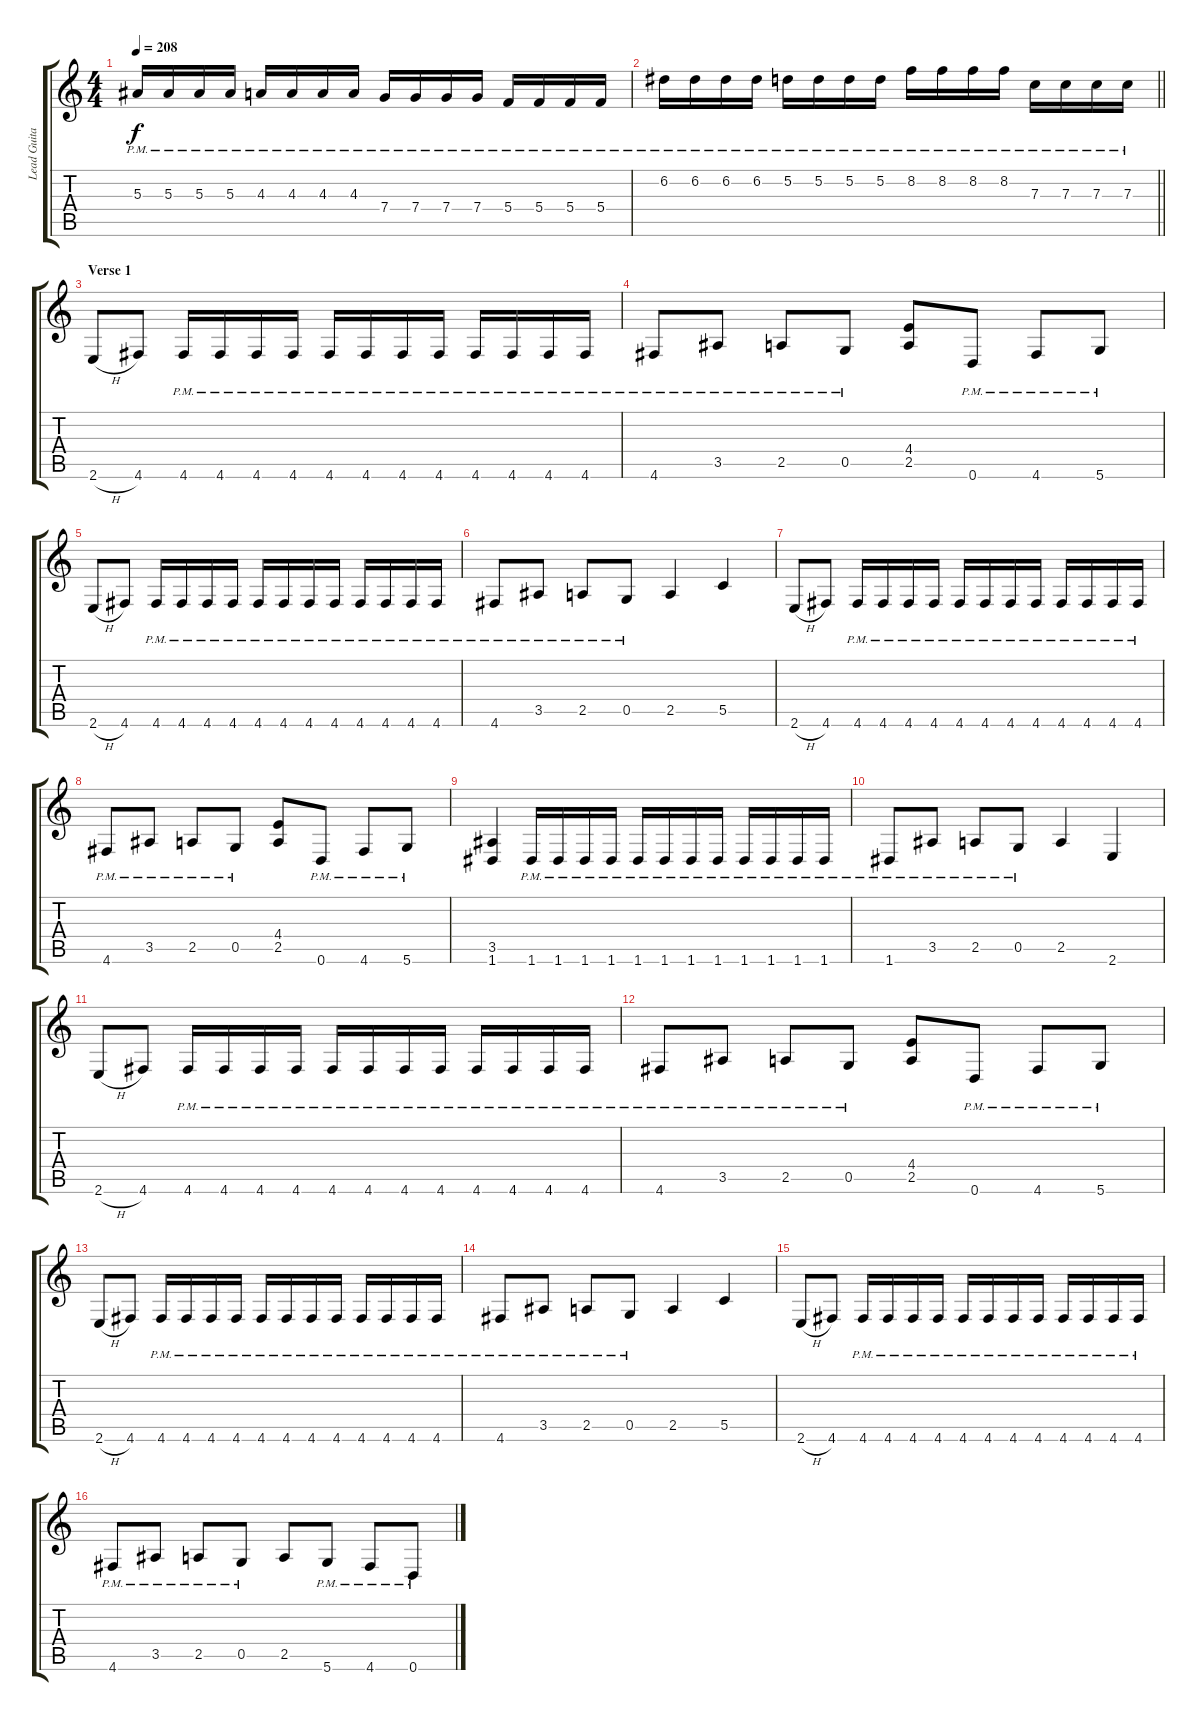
\track ("Lead Guitar" "Lead Guita") {instrument distortionguitar}
\staff {score tabs}
\tuning (D4 A3 F3 C3 G2 D2) {hide}
\ts (4 4)
\tempo 208
\clef g2
\ks c
5.3{pm}.16{dy f} 5.3{pm}.16 5.3{pm}.16 5.3{pm}.16 4.3{pm}.16 4.3{pm}.16 4.3{pm}.16 4.3{pm}.16 7.4{pm}.16 7.4{pm}.16 7.4{pm}.16 7.4{pm}.16 5.4{pm}.16 5.4{pm}.16 5.4{pm}.16 5.4{pm}.16 |
\barLineRight lightlight
6.2{pm}.16 6.2{pm}.16 6.2{pm}.16 6.2{pm}.16 5.2{pm}.16 5.2{pm}.16 5.2{pm}.16 5.2{pm}.16 8.2{pm}.16 8.2{pm}.16 8.2{pm}.16 8.2{pm}.16 7.3{pm}.16 7.3{pm}.16 7.3{pm}.16 7.3{pm}.16 |
\section ("" "Verse 1")
2.6{h}.8{volume 12} 4.6.8 4.6{pm}.16 4.6{pm}.16 4.6{pm}.16 4.6{pm}.16 4.6{pm}.16 4.6{pm}.16 4.6{pm}.16 4.6{pm}.16 4.6{pm}.16 4.6{pm}.16 4.6{pm}.16 4.6{pm}.16 |
4.6{pm}.8 3.5{pm}.8 2.5{pm}.8 0.5{pm}.8 (4.4 2.5).8 0.6{pm}.8 4.6{pm}.8 5.6{pm}.8 |
2.6{h}.8 4.6.8 4.6{pm}.16 4.6{pm}.16 4.6{pm}.16 4.6{pm}.16 4.6{pm}.16 4.6{pm}.16 4.6{pm}.16 4.6{pm}.16 4.6{pm}.16 4.6{pm}.16 4.6{pm}.16 4.6{pm}.16 |
4.6{pm}.8 3.5{pm}.8 2.5{pm}.8 0.5{pm}.8 2.5.4 5.5.4 |
2.6{h}.8 4.6.8 4.6{pm}.16 4.6{pm}.16 4.6{pm}.16 4.6{pm}.16 4.6{pm}.16 4.6{pm}.16 4.6{pm}.16 4.6{pm}.16 4.6{pm}.16 4.6{pm}.16 4.6{pm}.16 4.6{pm}.16 |
4.6{pm}.8 3.5{pm}.8 2.5{pm}.8 0.5{pm}.8 (4.4 2.5).8 0.6{pm}.8 4.6{pm}.8 5.6{pm}.8 |
(3.5 1.6).4 1.6{pm}.16 1.6{pm}.16 1.6{pm}.16 1.6{pm}.16 1.6{pm}.16 1.6{pm}.16 1.6{pm}.16 1.6{pm}.16 1.6{pm}.16 1.6{pm}.16 1.6{pm}.16 1.6{pm}.16 |
1.6{pm}.8 3.5{pm}.8 2.5{pm}.8 0.5{pm}.8 2.5.4 2.6.4 |
2.6{h}.8 4.6.8 4.6{pm}.16 4.6{pm}.16 4.6{pm}.16 4.6{pm}.16 4.6{pm}.16 4.6{pm}.16 4.6{pm}.16 4.6{pm}.16 4.6{pm}.16 4.6{pm}.16 4.6{pm}.16 4.6{pm}.16 |
4.6{pm}.8 3.5{pm}.8 2.5{pm}.8 0.5{pm}.8 (4.4 2.5).8 0.6{pm}.8 4.6{pm}.8 5.6{pm}.8 |
2.6{h}.8 4.6.8 4.6{pm}.16 4.6{pm}.16 4.6{pm}.16 4.6{pm}.16 4.6{pm}.16 4.6{pm}.16 4.6{pm}.16 4.6{pm}.16 4.6{pm}.16 4.6{pm}.16 4.6{pm}.16 4.6{pm}.16 |
4.6{pm}.8 3.5{pm}.8 2.5{pm}.8 0.5{pm}.8 2.5.4 5.5.4 |
2.6{h}.8 4.6.8 4.6{pm}.16 4.6{pm}.16 4.6{pm}.16 4.6{pm}.16 4.6{pm}.16 4.6{pm}.16 4.6{pm}.16 4.6{pm}.16 4.6{pm}.16 4.6{pm}.16 4.6{pm}.16 4.6{pm}.16 |
4.6{pm}.8 3.5{pm}.8 2.5{pm}.8 0.5{pm}.8 2.5.8 5.6{pm}.8 4.6{pm}.8 0.6{pm}.8
